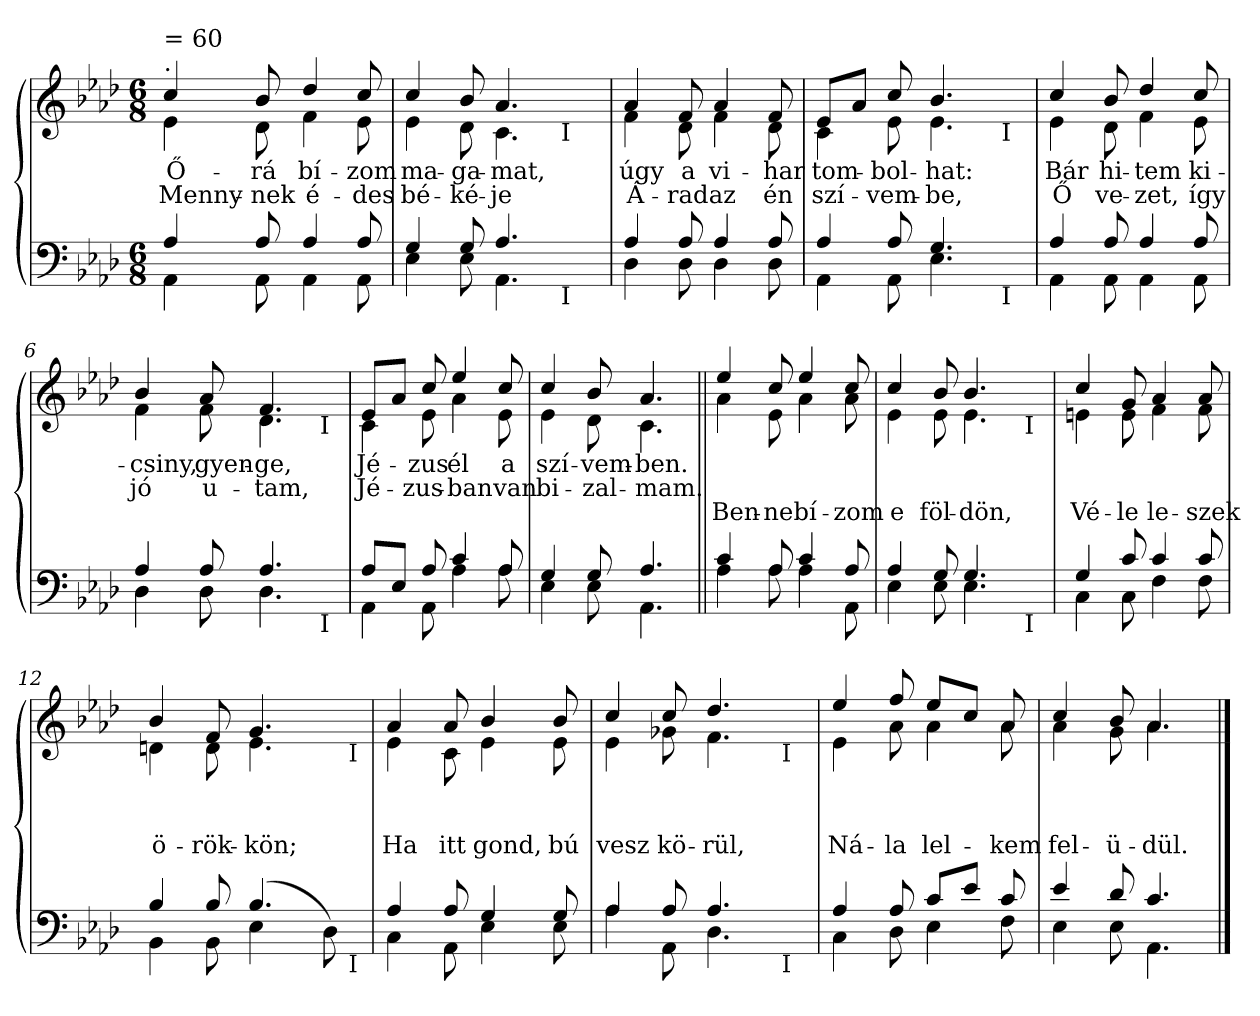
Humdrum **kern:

**kern	**kern	**text	**text	**text
*part2	*part1	*part1	*part1	*part1
*staff2	*staff1	*staff1	*staff1	*staff1
*clefF4	*clefG2	*	*	*
*k[b-e-a-d-]	*k[b-e-a-d-]	*	*	*
*A-:	*A-:	*	*	*
*M6/8	*M6/8	*	*	*
=1	=1	=1	=1	=1
*^	*^	*	*	*
!	!	!LO:TX:a:t=.	!	!	!	!
!	!	!LO:TX:a:t== 60	!	!	!	!
!	!	!	!	!LO:LY:b	!LO:LY:b	!
4A-/	4AA-\	4cc/	4e-\	Ő-	Menny-	.
!	!	!	!	!LO:LY:b	!LO:LY:b	!
8A-/	8AA-\	8b-/	8d-\	-rá	-nek	.
!	!	!	!	!LO:LY:b	!LO:LY:b	!
4A-/	4AA-\	4dd-/	4f\	bí-	é-	.
!	!	!	!	!LO:LY:b	!LO:LY:b	!
8A-/	8AA-\	8cc/	8e-\	-zom	-des	.
=2	=2	=2	=2	=2	=2	=2
!	!	!	!	!LO:LY:b	!LO:LY:b	!
*	*^	*	*^	*	*	*
4G/	4E-\	2ryy	4cc/	4e-\	2ryy	ma-	bé-	.
!	!	!	!	!	!	!LO:LY:b	!LO:LY:b	!
8G/	8E-\	.	8b-/	8d-\	.	-ga-	-ké-	.
!	!	!	!	!	!	!LO:LY:b	!LO:LY:b	!
4.A-/	4.AA-\	.	4.a-/	4.c\	.	-mat,	-je	.
.	.	16.ryy	.	.	16.ryy	.	.	.
!	!	!	!	!	!LO:TX:b:t=I	!	!	!
!	!	!LO:TX:b:t=I	!	!	!	!	!	!
.	.	8ryy	.	.	8ryy	.	.	.
.	.	32ryy	.	.	32ryy	.	.	.
*	*v	*v	*	*	*	*	*	*
*	*	*	*v	*v	*	*	*
=3	=3	=3	=3	=3	=3	=3
*	*^	*	*^	*	*	*
!	!	!	!	!	!	!LO:LY:b	!LO:LY:b	!
*	*v	*v	*	*	*	*	*	*
*	*	*	*v	*v	*	*	*
4A-/	4D-\	4a-/	4f\	úgy	Á-	.
!	!	!	!	!LO:LY:b	!LO:LY:b	!
8A-/	8D-\	8f/	8d-\	a	-rad	.
!	!	!	!	!LO:LY:b	!LO:LY:b	!
4A-/	4D-\	4a-/	4f\	vi-	az	.
!	!	!	!	!LO:LY:b	!LO:LY:b	!
8A-/	8D-\	8f/	8d-\	-har	én	.
=4	=4	=4	=4	=4	=4	=4
!	!	!	!	!LO:LY:b	!LO:LY:b	!
*	*^	*	*^	*	*	*
4A-/	4AA-\	2ryy	8e-/L	4c\	2ryy	tom-	szí-	.
.	.	.	8a-/J	.	.	.	.	.
!	!	!	!	!	!	!LO:LY:b	!LO:LY:b	!
8A-/	8AA-\	.	8cc/	8e-\	.	-bol-	-vem-	.
!	!	!	!	!	!	!LO:LY:b	!LO:LY:b	!
4.G/	4.E-\	.	4.b-/	4.e-\	.	-hat:	-be,	.
.	.	8ryy	.	.	8ryy	.	.	.
!	!	!	!	!	!LO:TX:b:t=I	!	!	!
!	!	!LO:TX:b:t=I	!	!	!	!	!	!
.	.	8ryy	.	.	8ryy	.	.	.
*	*v	*v	*	*	*	*	*	*
*	*	*	*v	*v	*	*	*
!!LO:LB:g=z
=5	=5	=5	=5	=5	=5	=5
*	*^	*	*^	*	*	*
!	!	!	!	!	!	!LO:LY:b	!LO:LY:b	!
*	*v	*v	*	*	*	*	*	*
*	*	*	*v	*v	*	*	*
4A-/	4AA-\	4cc/	4e-\	Bár	Ő	.
!	!	!	!	!LO:LY:b	!LO:LY:b	!
8A-/	8AA-\	8b-/	8d-\	hi-	ve-	.
!	!	!	!	!LO:LY:b	!LO:LY:b	!
4A-/	4AA-\	4dd-/	4f\	-tem	-zet,	.
!	!	!	!	!LO:LY:b	!LO:LY:b	!
8A-/	8AA-\	8cc/	8e-\	ki-	így	.
=6	=6	=6	=6	=6	=6	=6
!	!	!	!	!LO:LY:b	!LO:LY:b	!
*	*^	*	*^	*	*	*
4A-/	4D-\	2ryy	4b-/	4f\	2ryy	-csiny,	jó	.
!	!	!	!	!	!	!LO:LY:b	!LO:LY:b	!
8A-/	8D-\	.	8a-/	8f\	.	gyen-	u-	.
!	!	!	!	!	!	!LO:LY:b	!LO:LY:b	!
4.A-/	4.D-\	.	4.f/	4.d-\	.	-ge,	-tam,	.
.	.	8ryy	.	.	8ryy	.	.	.
!	!	!	!	!	!LO:TX:b:t=I	!	!	!
!	!	!LO:TX:b:t=I	!	!	!	!	!	!
.	.	8ryy	.	.	8ryy	.	.	.
*	*v	*v	*	*	*	*	*	*
*	*	*	*v	*v	*	*	*
=7	=7	=7	=7	=7	=7	=7
*	*^	*	*^	*	*	*
!	!	!	!	!	!	!LO:LY:b	!LO:LY:b	!
*	*v	*v	*	*	*	*	*	*
*	*	*	*v	*v	*	*	*
8A-/L	4AA-\	8e-/L	4c\	Jé-	Jé-	.
8E-/J	.	8a-/J	.	.	.	.
!	!	!	!	!LO:LY:b	!LO:LY:b	!
8A-/	8AA-\	8cc/	8e-\	-zus	-zus-	.
!	!	!	!	!LO:LY:b	!LO:LY:b	!
4c/	4A-\	4ee-/	4a-\	él	-ban	.
!	!	!	!	!LO:LY:b	!LO:LY:b	!
8A-/	8A-\	8cc/	8e-\	a	van	.
=8	=8	=8	=8	=8	=8	=8
!	!	!	!	!LO:LY:b	!LO:LY:b	!
4G/	4E-\	4cc/	4e-\	szí-	bi-	.
!	!	!	!	!LO:LY:b	!LO:LY:b	!
8G/	8E-\	8b-/	8d-\	-vem-	-zal-	.
!	!	!	!	!LO:LY:b	!LO:LY:b	!
4.A-/	4.AA-\	4.a-/	4.c\	-ben.	-mam.	.
!!LO:LB:g=z	!!
=9||	=9||	=9||	=9||	=9||	=9||	=9||
!	!	!	!	!	!	!LO:LY:b
4c/	4A-\	4ee-/	4a-\	.	.	Ben-
!	!	!	!	!	!	!LO:LY:b
8A-/	8A-\	8cc/	8e-\	.	.	-ne
!	!	!	!	!	!	!LO:LY:b
4c/	4A-\	4ee-/	4a-\	.	.	bí-
!	!	!	!	!	!	!LO:LY:b
8A-/	8AA-\	8cc/	8a-\	.	.	-zom
=10	=10	=10	=10	=10	=10	=10
!	!	!	!	!	!	!LO:LY:b
*	*^	*	*^	*	*	*
4A-/	4E-\	2ryy	4cc/	4e-\	2ryy	.	.	e
!	!	!	!	!	!	!	!	!LO:LY:b
8G/	8E-\	.	8b-/	8e-\	.	.	.	föl-
!	!	!	!	!	!	!	!	!LO:LY:b
4.G/	4.E-\	.	4.b-/	4.e-\	.	.	.	-dön,
.	.	8ryy	.	.	8ryy	.	.	.
!	!	!	!	!	!LO:TX:b:t=I	!	!	!
!	!	!LO:TX:b:t=I	!	!	!	!	!	!
.	.	8ryy	.	.	8ryy	.	.	.
*	*v	*v	*	*	*	*	*	*
*	*	*	*v	*v	*	*	*
=11	=11	=11	=11	=11	=11	=11
*	*^	*	*^	*	*	*
!	!	!	!	!	!	!	!	!LO:LY:b
*	*v	*v	*	*	*	*	*	*
*	*	*	*v	*v	*	*	*
4G/	4C\	4cc/	4en\	.	.	Vé-
!	!	!	!	!	!	!LO:LY:b
8c/	8C\	8g/	8e\	.	.	-le
!	!	!	!	!	!	!LO:LY:b
4c/	4F\	4a-/	4f\	.	.	le-
!	!	!	!	!	!	!LO:LY:b
8c/	8F\	8a-/	8f\	.	.	-szek
=12	=12	=12	=12	=12	=12	=12
!	!	!	!	!	!	!LO:LY:b
*	*^	*	*^	*	*	*
4B-/	4BB-\	2ryy	4b-/	4dn\	2ryy	.	.	ö-
!	!	!	!	!	!	!	!	!LO:LY:b
8B-/	8BB-\	.	8f/	8d\	.	.	.	-rök-
!	!	!	!	!	!	!	!	!LO:LY:b
(<4.B-/	4E-\	.	4.g/	4.e-\	.	.	.	-kön;
.	.	8.ryy	.	.	8.ryy	.	.	.
.	8D-\)	.	.	.	.	.	.	.
!	!	!	!	!	!LO:TX:b:t=I	!	!	!
!	!	!LO:TX:b:t=I	!	!	!	!	!	!
.	.	16ryy	.	.	16ryy	.	.	.
*	*v	*v	*	*	*	*	*	*
*	*	*	*v	*v	*	*	*
!!LO:LB:g=z
=13	=13	=13	=13	=13	=13	=13
*	*^	*	*^	*	*	*
!	!	!	!	!	!	!	!	!LO:LY:b
*	*v	*v	*	*	*	*	*	*
*	*	*	*v	*v	*	*	*
4A-/	4C\	4a-/	4e-\	.	.	Ha
!	!	!	!	!	!	!LO:LY:b
8A-/	8AA-\	8a-/	8c\	.	.	itt
!	!	!	!	!	!	!LO:LY:b
4G/	4E-\	4b-/	4e-\	.	.	gond,
!	!	!	!	!	!	!LO:LY:b
8G/	8E-\	8b-/	8e-\	.	.	bú
=14	=14	=14	=14	=14	=14	=14
!	!	!	!	!	!	!LO:LY:b
*	*^	*	*^	*	*	*
4A-/	4A-\	2ryy	4cc/	4e-\	2ryy	.	.	vesz
!	!	!	!	!	!	!	!	!LO:LY:b
8A-/	8AA-\	.	8cc/	8g-X\	.	.	.	kö-
!	!	!	!	!	!	!	!	!LO:LY:b
4.A-/	4.D-\	.	4.dd-/	4.f\	.	.	.	-rül,
.	.	8ryy	.	.	8ryy	.	.	.
!	!	!	!	!	!LO:TX:b:t=I	!	!	!
!	!	!LO:TX:b:t=I	!	!	!	!	!	!
.	.	8ryy	.	.	8ryy	.	.	.
*	*v	*v	*	*	*	*	*	*
*	*	*	*v	*v	*	*	*
=15	=15	=15	=15	=15	=15	=15
*	*^	*	*^	*	*	*
!	!	!	!	!	!	!	!	!LO:LY:b
*	*v	*v	*	*	*	*	*	*
*	*	*	*v	*v	*	*	*
4A-/	4C\	4ee-/	4e-\	.	.	Ná-
!	!	!	!	!	!	!LO:LY:b
8A-/	8D-\	8ff/	8a-\	.	.	-la
!	!	!	!	!	!	!LO:LY:b
8c/L	4E-\	8ee-/L	4a-\	.	.	lel-
8e-/J	.	8cc/J	.	.	.	.
!	!	!	!	!	!	!LO:LY:b
8c/	8F\	8a-/	8a-\	.	.	-kem
=16	=16	=16	=16	=16	=16	=16
!	!	!	!	!	!	!LO:LY:b
4e-/	4E-\	4cc/	4a-\	.	.	fel-
!	!	!	!	!	!	!LO:LY:b
8d-/	8E-\	8b-/	8g\	.	.	-ü-
!	!	!	!	!	!	!LO:LY:b
4.c/	4.AA-\	4.a-/	4.a-\	.	.	-dül.
*v	*v	*	*	*	*	*
*	*v	*v	*	*	*
==	==	==	==	==
*-	*-	*-	*-	*-
